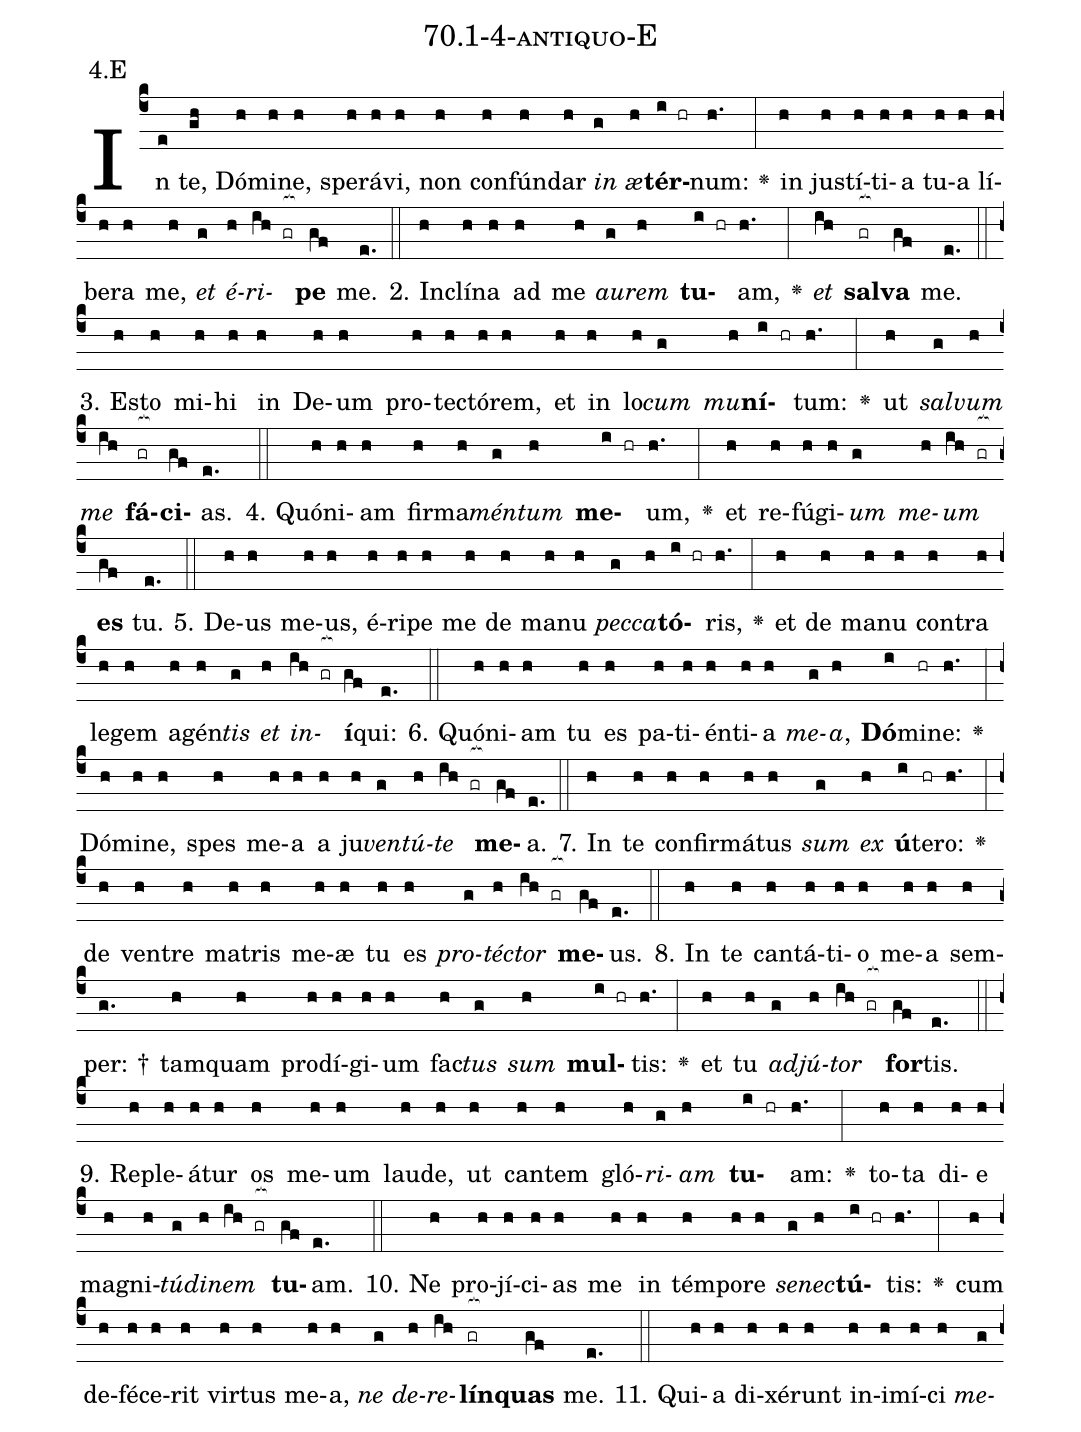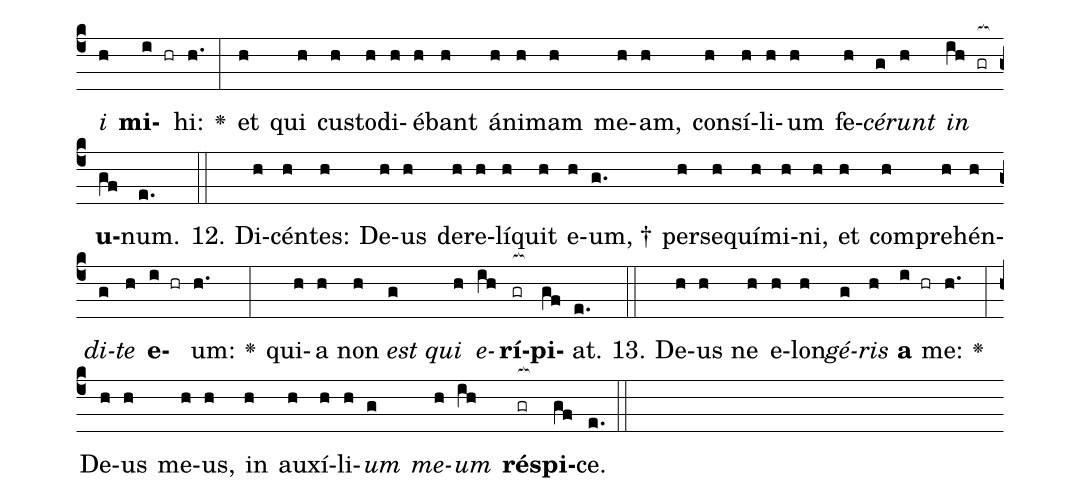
name: 70.1-4-antiquo-E;
annotation: 4.E;
%%
(c4)In(e) te,(gh) Dó(h)mi(h)ne,(h) spe(h)rá(h)vi,(h) non(h) con(h)fún(h)dar(h) <i>in</i>(g) <i>æ</i>(h)<b>tér</b>(i hr)num:(h.) <v>\greheightstar</v>(:) in(h) jus(h)tí(h)ti(h)a(h) tu(h)a(h) lí(h)be(h)ra(h) me,(h) <i>et</i>(g) <i>é</i>(h)<i>ri</i>(ih gr[ocb:1{])<b>pe</b>(gf[ocb:0}]) me.(e.) (::)
2. In(h)clí(h)na(h) ad(h) me(h) <i>au</i>(g)<i>rem</i>(h) <b>tu</b>(i hr)am,(h.) <v>\greheightstar</v>(:) <i>et</i>(ih) <b>sal</b>(gr[ocb:1{])<b>va</b>(gf[ocb:0}]) me.(e.) (::)
3. Es(h)to(h) mi(h)hi(h) in(h) De(h)um(h) pro(h)tec(h)tó(h)rem,(h) et(h) in(h) lo(h)<i>cum</i>(g) <i>mu</i>(h)<b>ní</b>(i hr)tum:(h.) <v>\greheightstar</v>(:) ut(h) <i>sal</i>(g)<i>vum</i>(h) <i>me</i>(ih) <b>fá</b>(gr[ocb:1{])<b>ci</b>(gf[ocb:0}])as.(e.) (::)
4. Quón(h)i(h)am(h) fir(h)ma(h)<i>mén</i>(g)<i>tum</i>(h) <b>me</b>(i hr)um,(h.) <v>\greheightstar</v>(:) et(h) re(h)fú(h)gi(h)<i>um</i>(g) <i>me</i>(h)<i>um</i>(ih gr[ocb:1{]) <b>es</b>(gf[ocb:0}]) tu.(e.) (::)
5. De(h)us(h) me(h)us,(h) é(h)ri(h)pe(h) me(h) de(h) ma(h)nu(h) <i>pec</i>(g)<i>ca</i>(h)<b>tó</b>(i hr)ris,(h.) <v>\greheightstar</v>(:) et(h) de(h) ma(h)nu(h) con(h)tra(h) le(h)gem(h) a(h)gén(h)<i>tis</i>(g) <i>et</i>(h) <i>in</i>(ih gr[ocb:1{])<b>í</b>(gf[ocb:0}])qui:(e.) (::)
6. Quón(h)i(h)am(h) tu(h) es(h) pa(h)ti(h)én(h)ti(h)a(h) <i>me</i>(g)<i>a</i>,(h) <b>Dó</b>(i)mi(hr)ne:(h.) <v>\greheightstar</v>(:) Dó(h)mi(h)ne,(h) spes(h) me(h)a(h) a(h) ju(h)<i>ven</i>(g)<i>tú</i>(h)<i>te</i>(ih gr[ocb:1{]) <b>me</b>(gf[ocb:0}])a.(e.) (::)
7. In(h) te(h) con(h)fir(h)má(h)tus(h) <i>sum</i>(g) <i>ex</i>(h) <b>ú</b>(i)te(hr)ro:(h.) <v>\greheightstar</v>(:) de(h) ven(h)tre(h) ma(h)tris(h) me(h)æ(h) tu(h) es(h) <i>pro</i>(g)<i>téc</i>(h)<i>tor</i>(ih gr[ocb:1{]) <b>me</b>(gf[ocb:0}])us.(e.) (::)
8. In(h) te(h) can(h)tá(h)ti(h)o(h) me(h)a(h) sem(h)per: †(g.) tam(h)quam(h) prod(h)í(h)gi(h)um(h) fac(h)<i>tus</i>(g) <i>sum</i>(h) <b>mul</b>(i hr)tis:(h.) <v>\greheightstar</v>(:) et(h) tu(h) <i>ad</i>(g)<i>jú</i>(h)<i>tor</i>(ih gr[ocb:1{]) <b>for</b>(gf[ocb:0}])tis.(e.) (::)
9. Re(h)ple(h)á(h)tur(h) os(h) me(h)um(h) lau(h)de,(h) ut(h) can(h)tem(h) gló(h)<i>ri</i>(g)<i>am</i>(h) <b>tu</b>(i hr)am:(h.) <v>\greheightstar</v>(:) to(h)ta(h) di(h)e(h) ma(h)gni(h)<i>tú</i>(g)<i>di</i>(h)<i>nem</i>(ih gr[ocb:1{]) <b>tu</b>(gf[ocb:0}])am.(e.) (::)
10. Ne(h) pro(h)jí(h)ci(h)as(h) me(h) in(h) tém(h)po(h)re(h) <i>se</i>(g)<i>nec</i>(h)<b>tú</b>(i hr)tis:(h.) <v>\greheightstar</v>(:) cum(h) de(h)fé(h)ce(h)rit(h) vir(h)tus(h) me(h)a,(h) <i>ne</i>(g) <i>de</i>(h)<i>re</i>(ih)<b>lín</b>(gr[ocb:1{])<b>quas</b>(gf[ocb:0}]) me.(e.) (::)
11. Qui(h)a(h) di(h)xé(h)runt(h) in(h)i(h)mí(h)ci(h) <i>me</i>(g)<i>i</i>(h) <b>mi</b>(i hr)hi:(h.) <v>\greheightstar</v>(:) et(h) qui(h) cus(h)to(h)di(h)é(h)bant(h) á(h)ni(h)mam(h) me(h)am,(h) con(h)sí(h)li(h)um(h) fe(h)<i>cé</i>(g)<i>runt</i>(h) <i>in</i>(ih gr[ocb:1{]) <b>u</b>(gf[ocb:0}])num.(e.) (::)
12. Di(h)cén(h)tes:(h) De(h)us(h) de(h)re(h)lí(h)quit(h) e(h)um, †(g.) per(h)se(h)quí(h)mi(h)ni,(h) et(h) com(h)pre(h)hén(h)<i>di</i>(g)<i>te</i>(h) <b>e</b>(i hr)um:(h.) <v>\greheightstar</v>(:) qui(h)a(h) non(h) <i>est</i>(g) <i>qui</i>(h) <i>e</i>(ih)<b>rí</b>(gr[ocb:1{])<b>pi</b>(gf[ocb:0}])at.(e.) (::)
13. De(h)us(h) ne(h) e(h)lon(h)<i>gé</i>(g)<i>ris</i>(h) <b>a</b>(i hr) me:(h.) <v>\greheightstar</v>(:) De(h)us(h) me(h)us,(h) in(h) au(h)xí(h)li(h)<i>um</i>(g) <i>me</i>(h)<i>um</i>(ih) <b>ré</b>(gr[ocb:1{])<b>spi</b>(gf[ocb:0}])ce.(e.) (::)
